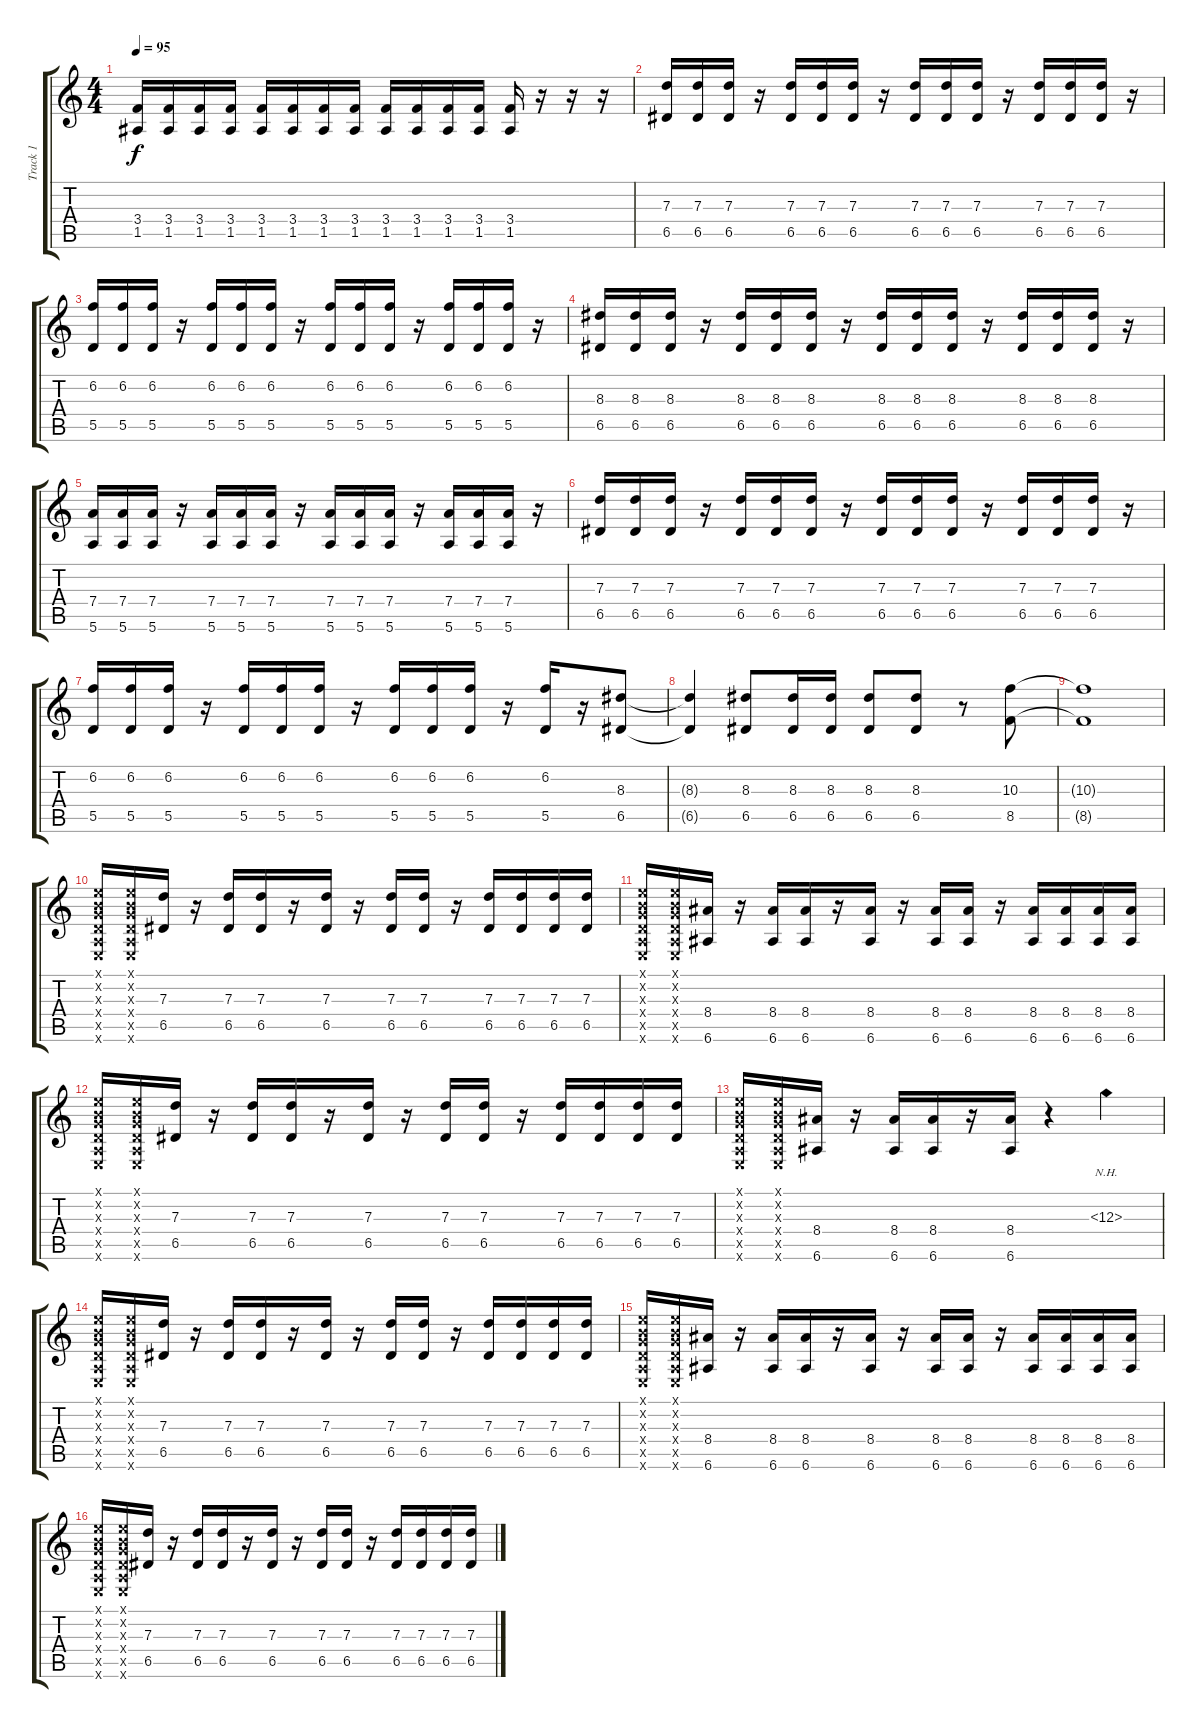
\track ("Track 1" "Track 1") {instrument overdrivenguitar}
\staff {score tabs}
\tuning (E4 B3 G3 D3 A2 E2) {hide}
\ts (4 4)
\tempo 95
\clef g2
\ks c
(3.4 1.5).16{dy f} (3.4 1.5).16 (3.4 1.5).16 (3.4 1.5).16 (3.4 1.5).16 (3.4 1.5).16 (3.4 1.5).16 (3.4 1.5).16 (3.4 1.5).16 (3.4 1.5).16 (3.4 1.5).16 (3.4 1.5).16 (3.4 1.5).16 r.16 r.16 r.16 |
(7.3 6.5).16 (7.3 6.5).16 (7.3 6.5).16 r.16 (7.3 6.5).16 (7.3 6.5).16 (7.3 6.5).16 r.16 (7.3 6.5).16 (7.3 6.5).16 (7.3 6.5).16 r.16 (7.3 6.5).16 (7.3 6.5).16 (7.3 6.5).16 r.16 |
(6.2 5.5).16 (6.2 5.5).16 (6.2 5.5).16 r.16 (6.2 5.5).16 (6.2 5.5).16 (6.2 5.5).16 r.16 (6.2 5.5).16 (6.2 5.5).16 (6.2 5.5).16 r.16 (6.2 5.5).16 (6.2 5.5).16 (6.2 5.5).16 r.16 |
(8.3 6.5).16 (8.3 6.5).16 (8.3 6.5).16 r.16 (8.3 6.5).16 (8.3 6.5).16 (8.3 6.5).16 r.16 (8.3 6.5).16 (8.3 6.5).16 (8.3 6.5).16 r.16 (8.3 6.5).16 (8.3 6.5).16 (8.3 6.5).16 r.16 |
(7.4 5.6).16 (7.4 5.6).16 (7.4 5.6).16 r.16 (7.4 5.6).16 (7.4 5.6).16 (7.4 5.6).16 r.16 (7.4 5.6).16 (7.4 5.6).16 (7.4 5.6).16 r.16 (7.4 5.6).16 (7.4 5.6).16 (7.4 5.6).16 r.16 |
(7.3 6.5).16 (7.3 6.5).16 (7.3 6.5).16 r.16 (7.3 6.5).16 (7.3 6.5).16 (7.3 6.5).16 r.16 (7.3 6.5).16 (7.3 6.5).16 (7.3 6.5).16 r.16 (7.3 6.5).16 (7.3 6.5).16 (7.3 6.5).16 r.16 |
(6.2 5.5).16 (6.2 5.5).16 (6.2 5.5).16 r.16 (6.2 5.5).16 (6.2 5.5).16 (6.2 5.5).16 r.16 (6.2 5.5).16 (6.2 5.5).16 (6.2 5.5).16 r.16 (6.2 5.5).16 r.16 (8.3 6.5).8 |
(8.3{t} 6.5{t}).4 (8.3 6.5).8 (8.3 6.5).16 (8.3 6.5).16 (8.3 6.5).8 (8.3 6.5).8 r.8 (10.3 8.5).8 |
(10.3{t} 8.5{t}).1 |
(0.1{x} 0.2{x} 0.3{x} 0.4{x} 0.5{x} 0.6{x}).16{instrument electricguitarclean} (0.1{x} 0.2{x} 0.3{x} 0.4{x} 0.5{x} 0.6{x}).16 (7.3 6.5).16 r.16 (7.3 6.5).16 (7.3 6.5).16 r.16 (7.3 6.5).16 r.16 (7.3 6.5).16 (7.3 6.5).16 r.16 (7.3 6.5).16 (7.3 6.5).16 (7.3 6.5).16 (7.3 6.5).16 |
(0.1{x} 0.2{x} 0.3{x} 0.4{x} 0.5{x} 0.6{x}).16 (0.1{x} 0.2{x} 0.3{x} 0.4{x} 0.5{x} 0.6{x}).16 (8.4 6.6).16 r.16 (8.4 6.6).16 (8.4 6.6).16 r.16 (8.4 6.6).16 r.16 (8.4 6.6).16 (8.4 6.6).16 r.16 (8.4 6.6).16 (8.4 6.6).16 (8.4 6.6).16 (8.4 6.6).16 |
(0.1{x} 0.2{x} 0.3{x} 0.4{x} 0.5{x} 0.6{x}).16 (0.1{x} 0.2{x} 0.3{x} 0.4{x} 0.5{x} 0.6{x}).16 (7.3 6.5).16 r.16 (7.3 6.5).16 (7.3 6.5).16 r.16 (7.3 6.5).16 r.16 (7.3 6.5).16 (7.3 6.5).16 r.16 (7.3 6.5).16 (7.3 6.5).16 (7.3 6.5).16 (7.3 6.5).16 |
(0.1{x} 0.2{x} 0.3{x} 0.4{x} 0.5{x} 0.6{x}).16 (0.1{x} 0.2{x} 0.3{x} 0.4{x} 0.5{x} 0.6{x}).16 (8.4 6.6).16 r.16 (8.4 6.6).16 (8.4 6.6).16 r.16 (8.4 6.6).16 r.4 12.3{nh}.4 |
(0.1{x} 0.2{x} 0.3{x} 0.4{x} 0.5{x} 0.6{x}).16 (0.1{x} 0.2{x} 0.3{x} 0.4{x} 0.5{x} 0.6{x}).16 (7.3 6.5).16 r.16 (7.3 6.5).16 (7.3 6.5).16 r.16 (7.3 6.5).16 r.16 (7.3 6.5).16 (7.3 6.5).16 r.16 (7.3 6.5).16 (7.3 6.5).16 (7.3 6.5).16 (7.3 6.5).16 |
(0.1{x} 0.2{x} 0.3{x} 0.4{x} 0.5{x} 0.6{x}).16 (0.1{x} 0.2{x} 0.3{x} 0.4{x} 0.5{x} 0.6{x}).16 (8.4 6.6).16 r.16 (8.4 6.6).16 (8.4 6.6).16 r.16 (8.4 6.6).16 r.16 (8.4 6.6).16 (8.4 6.6).16 r.16 (8.4 6.6).16 (8.4 6.6).16 (8.4 6.6).16 (8.4 6.6).16 |
(0.1{x} 0.2{x} 0.3{x} 0.4{x} 0.5{x} 0.6{x}).16 (0.1{x} 0.2{x} 0.3{x} 0.4{x} 0.5{x} 0.6{x}).16 (7.3 6.5).16 r.16 (7.3 6.5).16 (7.3 6.5).16 r.16 (7.3 6.5).16 r.16 (7.3 6.5).16 (7.3 6.5).16 r.16 (7.3 6.5).16 (7.3 6.5).16 (7.3 6.5).16 (7.3 6.5).16
